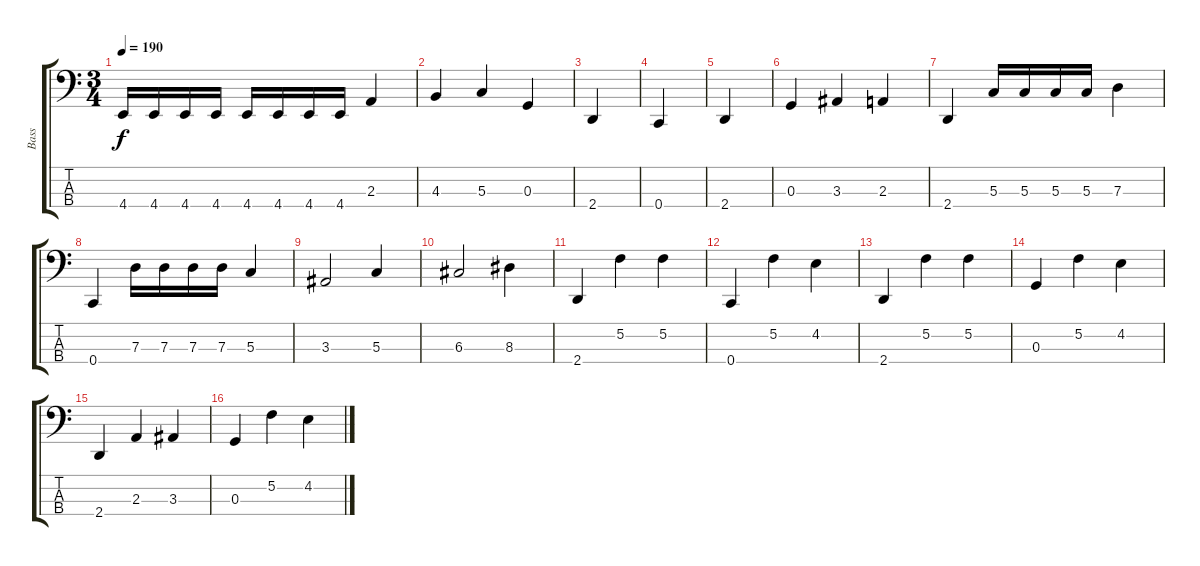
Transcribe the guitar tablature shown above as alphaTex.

\track ("Bass" "Bass") {instrument electricbasspick}
\staff {score tabs}
\tuning (F2 C2 G1 C1) {hide}
\ts (3 4)
\tempo 190
\clef f4
\ks c
4.4.16{dy f} 4.4.16 4.4.16 4.4.16 4.4.16 4.4.16 4.4.16 4.4.16 2.3.4 |
4.3.4 5.3.4 0.3.4 |
2.4.4 |
0.4.4 |
2.4.4 |
0.3.4 3.3.4 2.3.4 |
2.4.4 5.3.16 5.3.16 5.3.16 5.3.16 7.3.4 |
0.4.4 7.3.16 7.3.16 7.3.16 7.3.16 5.3.4 |
3.3.2 5.3.4 |
6.3.2 8.3.4 |
2.4.4 5.2.4 5.2.4 |
0.4.4 5.2.4 4.2.4 |
2.4.4 5.2.4 5.2.4 |
0.3.4 5.2.4 4.2.4 |
2.4.4 2.3.4 3.3.4 |
0.3.4 5.2.4 4.2.4
